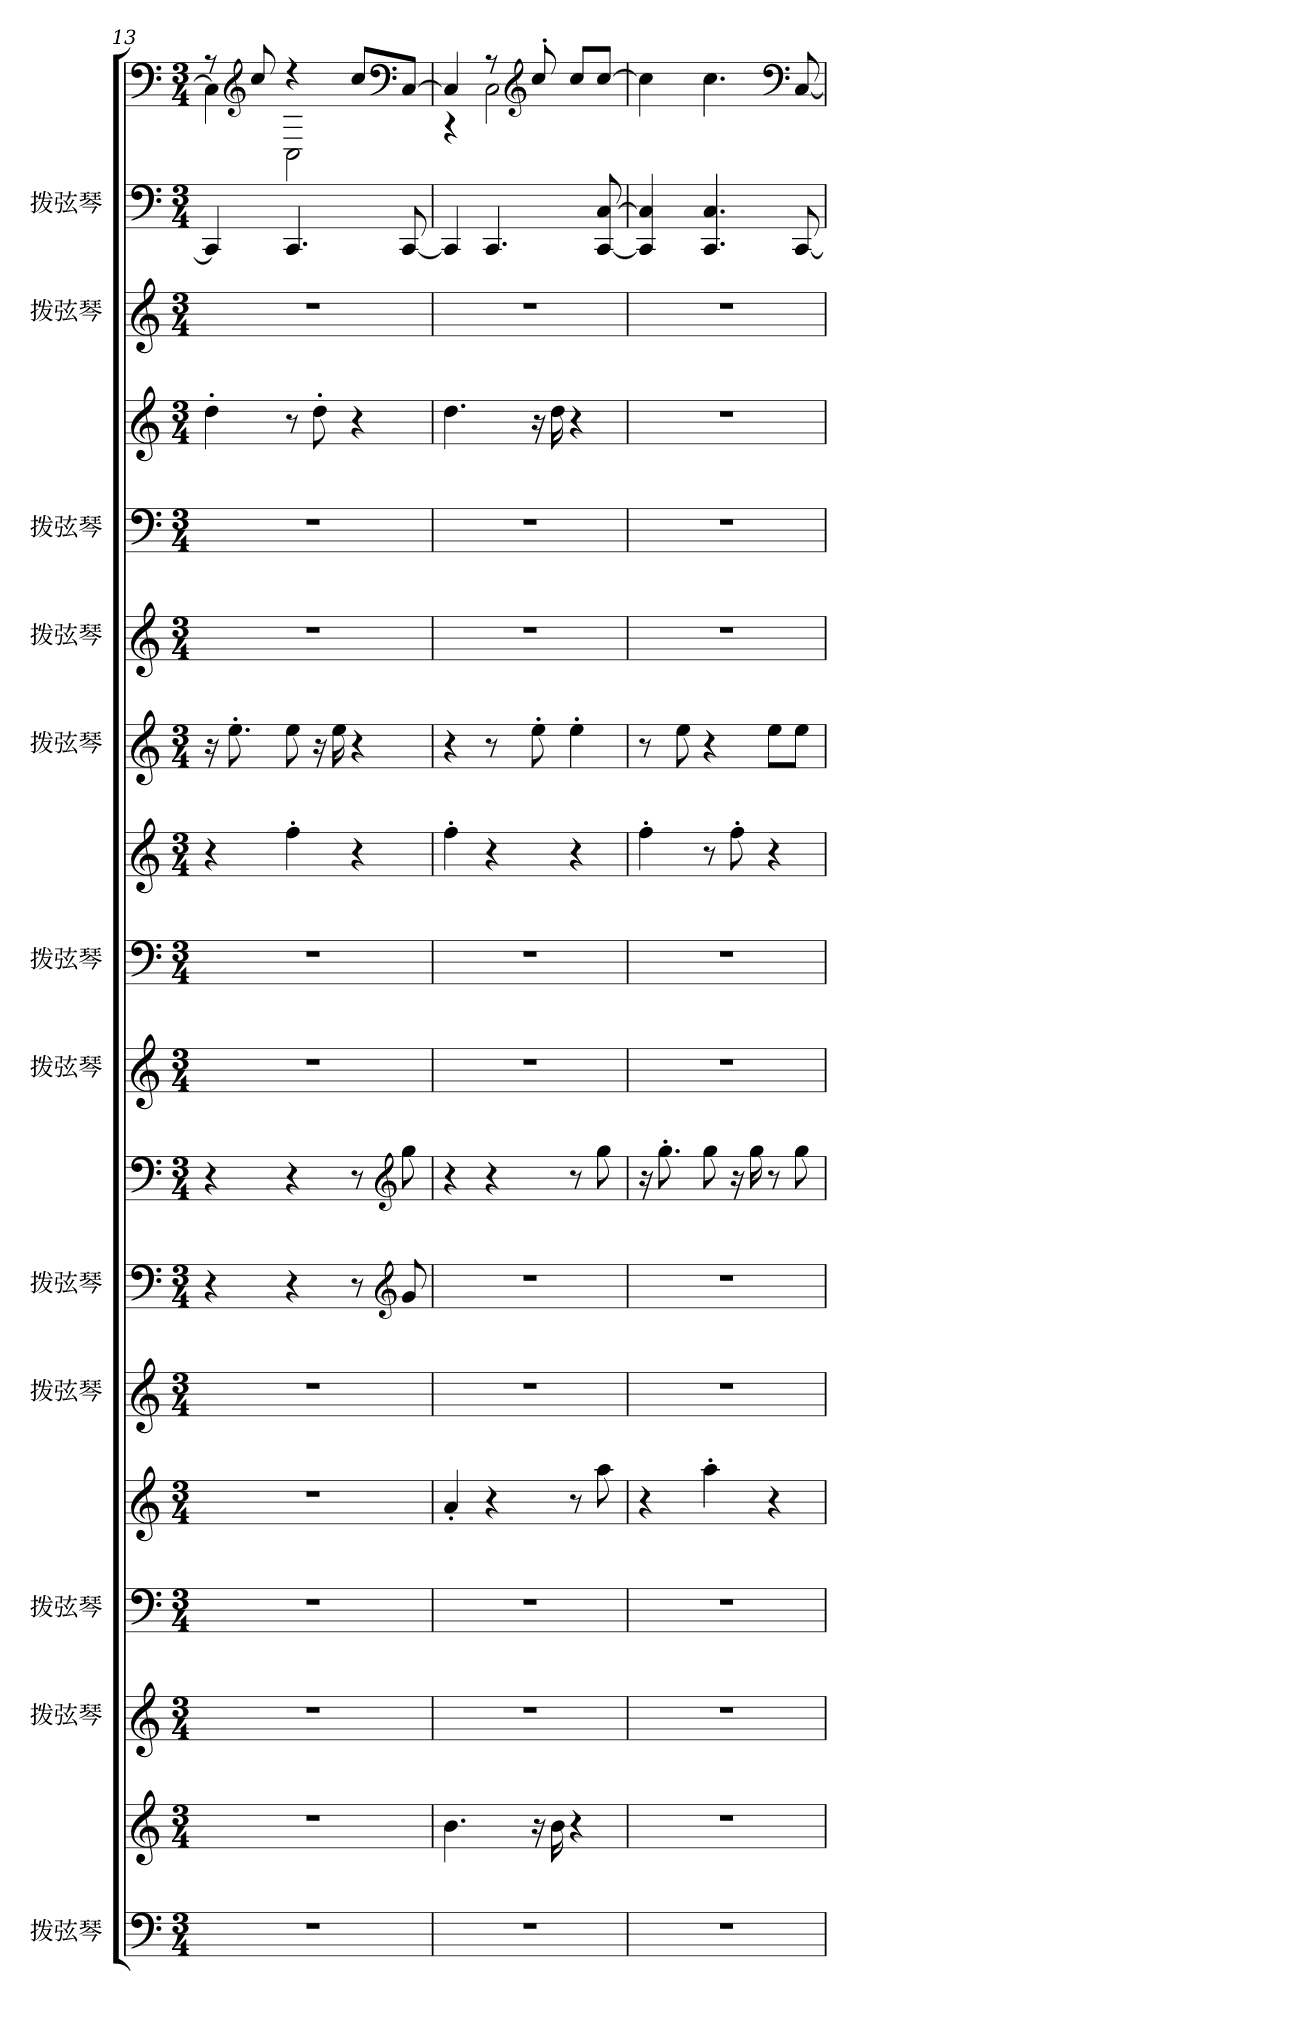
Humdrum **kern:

**kern	**kern	**kern	**kern	**kern	**kern	**kern	**kern	**kern	**kern	**kern	**kern	**kern	**kern	**kern	**kern	**kern	**kern
*part12	*part12	*part11	*part10	*part10	*part9	*part8	*part8	*part7	*part6	*part6	*part5	*part4	*part3	*part3	*part2	*part1	*part1
*staff18	*staff17	*staff16	*staff15	*staff14	*staff13	*staff12	*staff11	*staff10	*staff9	*staff8	*staff7	*staff6	*staff5	*staff4	*staff3	*staff2	*staff1
*I"拨弦琴	*	*I"拨弦琴	*I"拨弦琴	*	*I"拨弦琴	*I"拨弦琴	*	*I"拨弦琴	*I"拨弦琴	*	*I"拨弦琴	*I"拨弦琴	*I"拨弦琴	*	*I"拨弦琴	*I"拨弦琴	*
*clefF4	*clefG2	*clefG2	*clefF4	*clefG2	*clefG2	*clefF4	*clefF4	*clefG2	*clefF4	*clefG2	*clefG2	*clefG2	*clefF4	*clefG2	*clefG2	*clefF4	*clefF4
*k[]	*k[]	*k[]	*k[]	*k[]	*k[]	*k[]	*k[]	*k[]	*k[]	*k[]	*k[]	*k[]	*k[]	*k[]	*k[]	*k[]	*k[]
*M3/4	*M3/4	*M3/4	*M3/4	*M3/4	*M3/4	*M3/4	*M3/4	*M3/4	*M3/4	*M3/4	*M3/4	*M3/4	*M3/4	*M3/4	*M3/4	*M3/4	*M3/4
=13	=13	=13	=13	=13	=13	=13	=13	=13	=13	=13	=13	=13	=13	=13	=13	=13	=13
*	*	*	*	*	*	*	*	*	*	*	*	*	*	*	*	*	*^
2.r	2.r	2.r	2.r	2.r	2.r	4r	4r	2.r	2.r	4r	16r	2.r	2.r	4dd'\	2.r	4CC/]	8r	4C\]
.	.	.	.	.	.	.	.	.	.	.	8.ee'\	.	.	.	.	.	.	.
*	*	*	*	*	*	*	*	*	*	*	*	*	*	*	*	*	*clefG2	*
.	.	.	.	.	.	.	.	.	.	.	.	.	.	.	.	.	8cc/	.
.	.	.	.	.	.	4r	4r	.	.	4ff'\	8ee\	.	.	8r	.	4.CC/	4r	2C\
.	.	.	.	.	.	.	.	.	.	.	16r	.	.	8dd'\	.	.	.	.
.	.	.	.	.	.	.	.	.	.	.	16ee\	.	.	.	.	.	.	.
.	.	.	.	.	.	8r	8r	.	.	4r	4r	.	.	4r	.	.	8cc/L	.
*	*	*	*	*	*	*clefG2	*clefG2	*	*	*	*	*	*	*	*	*	*clefF4	*
.	.	.	.	.	.	8g/	8gg\	.	.	.	.	.	.	.	.	[8CC/	[8C/J	.
=14	=14	=14	=14	=14	=14	=14	=14	=14	=14	=14	=14	=14	=14	=14	=14	=14	=14	=14
2.r	4.b\	2.r	2.r	4a'/	2.r	2.r	4r	2.r	2.r	4ff'\	4r	2.r	2.r	4.dd\	2.r	4CC/]	4C/]	4r
.	.	.	.	4r	.	.	4r	.	.	4r	8r	.	.	.	.	4.CC/	8r	2C\
*	*	*	*	*	*	*	*	*	*	*	*	*	*	*	*	*	*clefG2	*
.	16r	.	.	.	.	.	.	.	.	.	8ee'\	.	.	16r	.	.	8cc'/	.
.	16b\	.	.	.	.	.	.	.	.	.	.	.	.	16dd\	.	.	.	.
.	4r	.	.	8r	.	.	8r	.	.	4r	4ee'\	.	.	4r	.	.	8cc/L	.
.	.	.	.	8aa\	.	.	8gg\	.	.	.	.	.	.	.	.	[8CC/ [8C/	[8cc/J	.
*	*	*	*	*	*	*	*	*	*	*	*	*	*	*	*	*	*v	*v
=15	=15	=15	=15	=15	=15	=15	=15	=15	=15	=15	=15	=15	=15	=15	=15	=15	=15
2.r	2.r	2.r	2.r	4r	2.r	2.r	16r	2.r	2.r	4ff'\	8r	2.r	2.r	2.r	2.r	4CC/] 4C/]	4cc\]
.	.	.	.	.	.	.	8.gg'\	.	.	.	.	.	.	.	.	.	.
.	.	.	.	.	.	.	.	.	.	.	8ee\	.	.	.	.	.	.
.	.	.	.	4aa'\	.	.	8gg\	.	.	8r	4r	.	.	.	.	4.CC/ 4.C/	4.cc\
.	.	.	.	.	.	.	16r	.	.	8ff'\	.	.	.	.	.	.	.
.	.	.	.	.	.	.	16gg\	.	.	.	.	.	.	.	.	.	.
.	.	.	.	4r	.	.	8r	.	.	4r	8ee\L	.	.	.	.	.	.
*	*	*	*	*	*	*	*	*	*	*	*	*	*	*	*	*	*clefF4
.	.	.	.	.	.	.	8gg\	.	.	.	8ee\J	.	.	.	.	[8CC/	[8C/
=	=	=	=	=	=	=	=	=	=	=	=	=	=	=	=	=	=
*-	*-	*-	*-	*-	*-	*-	*-	*-	*-	*-	*-	*-	*-	*-	*-	*-	*-
